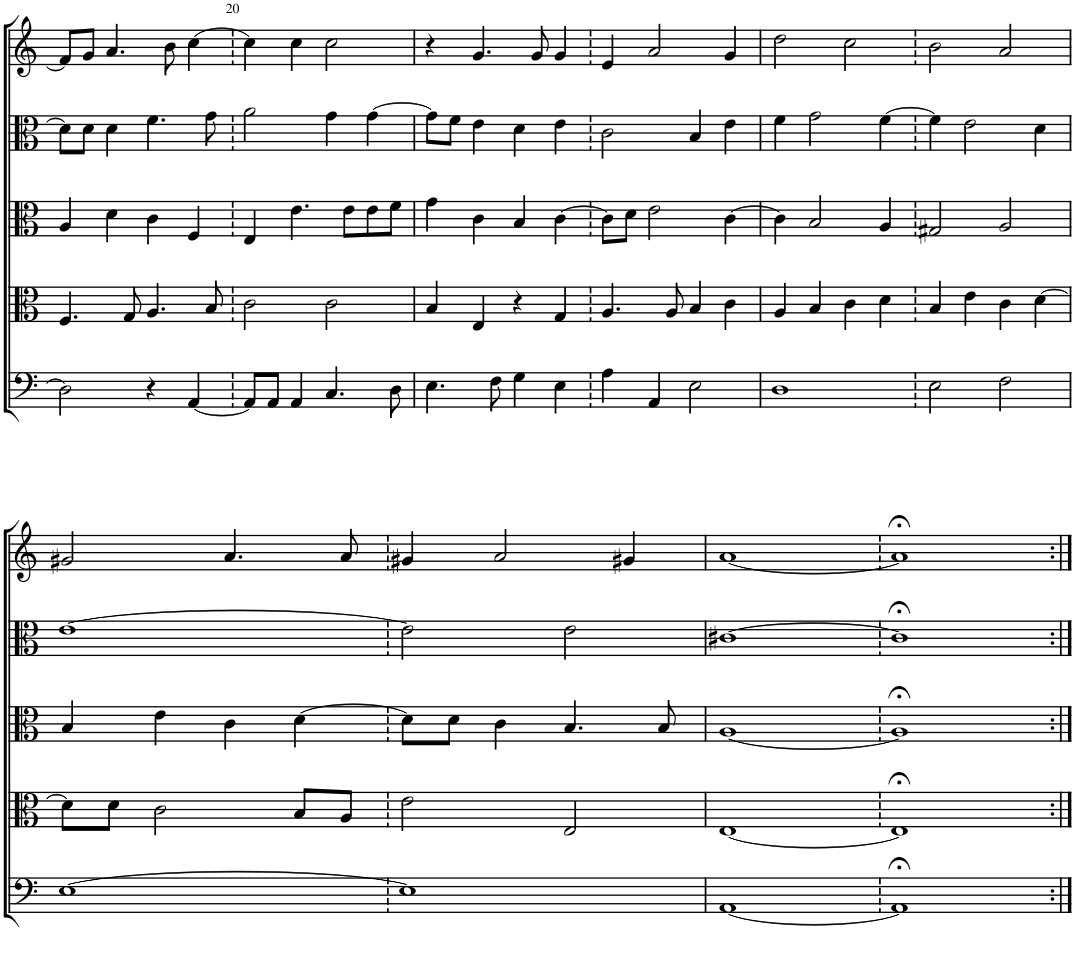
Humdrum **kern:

**kern	**kern	**kern	**kern	**kern
*part5	*part4	*part3	*part2	*part1
*staff5	*staff4	*staff3	*staff2	*staff1
*I"Bassus	*I"Quintus	*I"Tenor	*I"Altus	*I"Cantus
!!LO:PB:g=z
*clefF4	*clefC3	*clefC3	*clefC3	*clefG2
*k[]	*k[]	*k[]	*k[]	*k[]
*M2/2	*M2/2	*M2/2	*M2/2	*M2/2
=19X45	=19X45	=19X45	=19X45	=19X45
2D\]	4.F/	4A/	8d\L]	8f/L]
.	.	.	8d\J	8g/J
.	.	4d\	4d\	4.a/
.	8G/	.	.	.
4r	4.A/	4c\	4.f\	.
.	.	.	.	8b\
[4AA/	.	4F/	.	[4cc\
.	8B/	.	8g\	.
=20	=20	=20	=20	=20
8AA/L]	2c\	4E/	2a\	4cc\]
8AA/J	.	.	.	.
4AA/	.	4.e\	.	4cc\
4.C/	2c\	.	4g\	2cc\
.	.	8e\L	.	.
.	.	8e\	[4g\	.
8D\	.	8f\J	.	.
=21	=21	=21	=21	=21
4.E\	4B/	4g\	8g\L]	4r
.	.	.	8f\J	.
.	4E/	4c\	4e\	4.g/
8F\	.	.	.	.
4G\	4r	4B/	4d\	.
.	.	.	.	8g/
4E\	4G/	[4c\	4e\	4g/
=21X46	=21X46	=21X46	=21X46	=21X46
4A\	4.A/	8c\L]	2c\	4e/
.	.	8d\J	.	.
4AA/	.	2e\	.	2a/
.	8A/	.	.	.
2E\	4B/	.	4B/	.
.	4c\	[4c\	4e\	4g/
=22	=22	=22	=22	=22
1D	4A/	4c\]	4f\	2dd\
.	4B/	2B/	2g\	.
.	4c\	.	.	2cc\
.	4d\	4A/	[4f\	.
=22X47	=22X47	=22X47	=22X47	=22X47
2E\	4B/	2G#X/	4f\]	2b\
.	4e\	.	2e\	.
2F\	4c\	2A/	.	2a/
.	[4d\	.	4d\	.
!!LO:LB:g=z
=23	=23	=23	=23	=23
[1E	8d\L]	4B/	[1e	2g#X/
.	8d\J	.	.	.
.	2c\	4e\	.	.
.	.	4c\	.	4.a/
.	8B/L	[4d\	.	.
.	8A/J	.	.	8a/
=23X48	=23X48	=23X48	=23X48	=23X48
1E]	2e\	8d\L]	2e\]	4g#X/
.	.	8d\J	.	.
.	.	4c\	.	2a/
.	2E/	4.B/	2e\	.
.	.	.	.	4g#X/
.	.	8B/	.	.
=24	=24	=24	=24	=24
[1AA	[1E	[1A	[1c#X	[1a
=24X49	=24X49	=24X49	=24X49	=24X49
1AA;<]	1E;<]	1A;<]	1c#;<]	1a;<]
=:|!	=:|!	=:|!	=:|!	=:|!
*-	*-	*-	*-	*-
